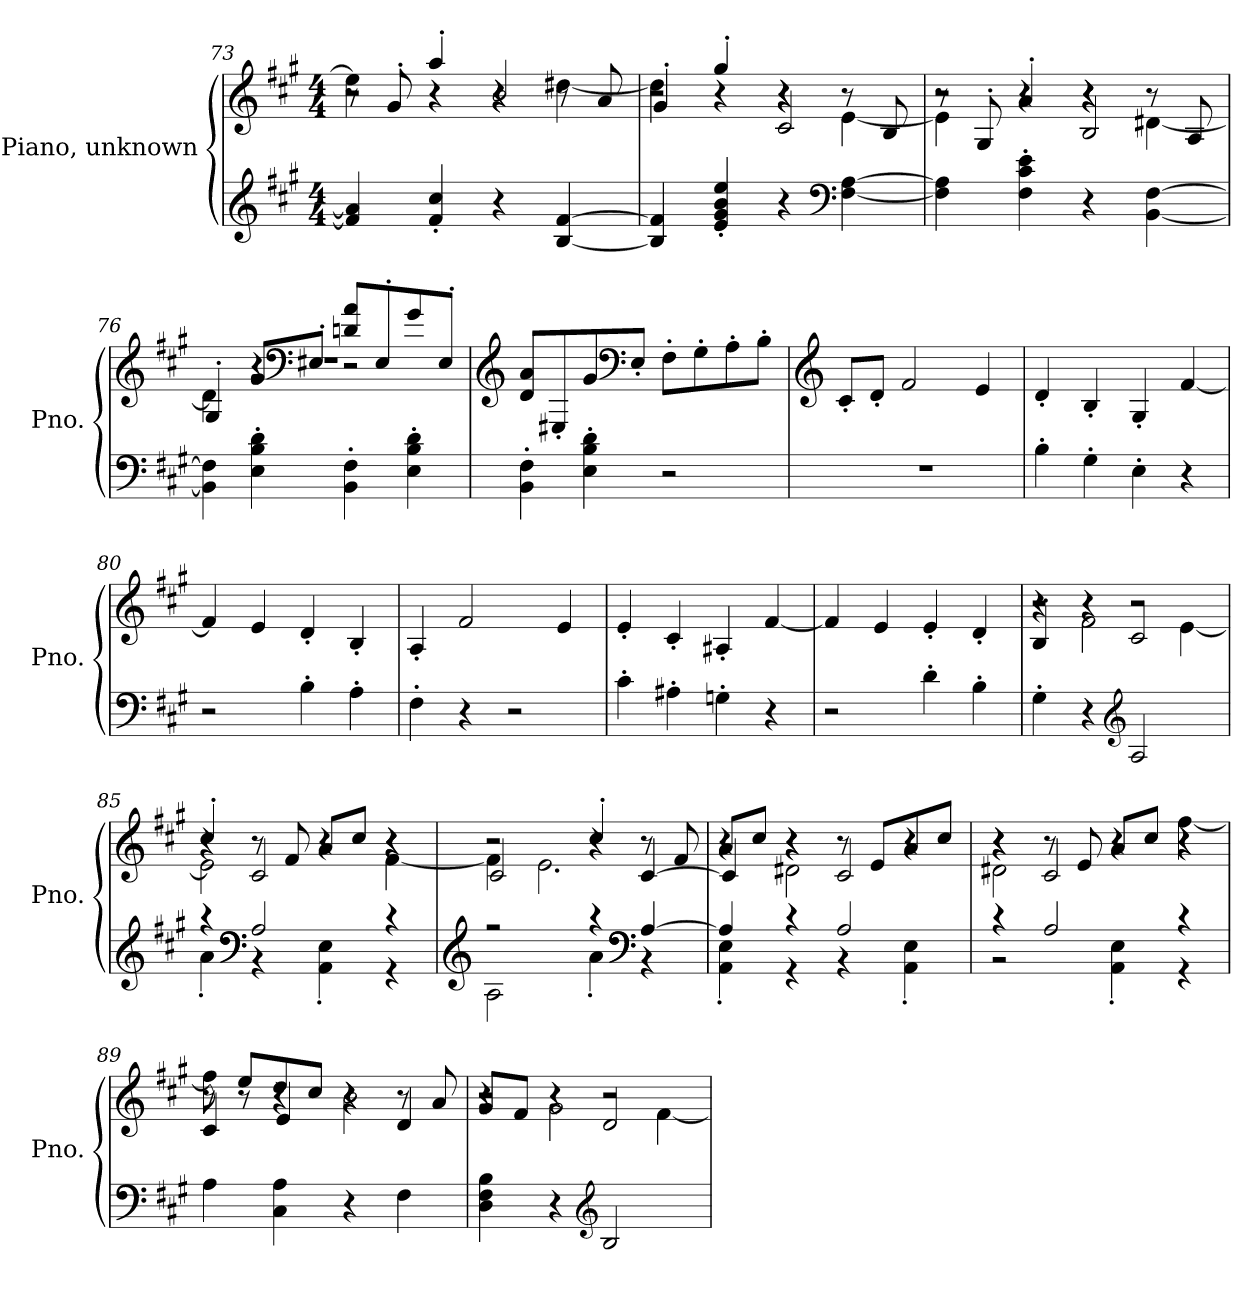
**kern	**kern
*part1	*part1
*staff2	*staff1
*I"Piano, unknown	*
*I'Pno.	*
*clefG2	*clefG2
*k[f#c#g#]	*k[f#c#g#]
*M4/4	*M4/4
=73	=73
*	*^
*	*	*^
4f#/] 4a/]	2r	4ee\]	8r
.	.	.	8g#'/
4f#/' 4cc#/'	.	4r	4aa'/
4r	2b/	4r	4r
[4B/ [4f#/	.	[4dd#X\	8r
.	.	.	8a/
=74	=74	=74	=74
4B/] 4f#/]	2r	4dd#\]	4g#'/
4e/' 4g#/' 4b/' 4ee/'	.	4r	4gg#'/
4r	2c#/	4r	4r
*clefF4	*	*	*
[4F#\ [4A\	.	[4e\	8r
.	.	.	8B/
=75	=75	=75	=75
4F#\] 4A\]	2r	4e\]	8r
.	.	.	8G#'/
4F#\' 4c#\' 4e\'	.	4r	4a'/
4r	2B/	4r	4r
[4BB\ [4F#\	.	[4d#X\	8r
.	.	.	8A/
!!LO:PB:g=z	!!	!!
=76	=76	=76	=76
4BB\] 4F#\]	1r	4d#\]	4G#'/
4E\' 4B\' 4d\'	.	4r	8g#/L
*	*clefF4	*	*
.	.	.	8E#X'/J
4BB\' 4F#\'	.	2r	8dn/ 8a/L
.	.	.	8E#'/
4E\' 4B\' 4d\'	.	.	8g#/
.	.	.	8E#'/J
*	*v	*v	*v
=77	=77
*	*clefG2
4BB\' 4F#\'	8d/ 8a/L
.	8E#X'/
4E\' 4B\' 4d\'	8g#/
*	*clefF4
.	8E#'/J
2r	8F#'\L
.	8G#'\
.	8A'\
.	8B'\J
=78	=78
*	*clefG2
1r	8c#'/L
.	8d'/J
.	2f#/
.	4e/
=79	=79
4B'\	4d'/
4G#'\	4B'/
4E'\	4G#'/
4r	[4f#/
=80	=80
2r	4f#/]
.	4e/
4B'\	4d'/
4A'\	4B'/
!!LO:LB:g=z
=81	=81
4F#'\	4A'/
4r	2f#/
2r	.
.	4e/
=82	=82
4c#'\	4e'/
4A#X'\	4c#'/
4Gn'\	4A#X'/
4r	[4f#/
=83	=83
2r	4f#/]
.	4e/
4d'\	4e'/
4B'\	4d'/
=84	=84
*	*^
*	*	*^
4G#'\	4B'/	4r	2r
4r	4r	2f#\	.
*clefG2	*	*	*
2A/	2r	.	2c#/
.	.	[4e\	.
=85	=85	=85	=85
*^	*	*	*
4r	4a'\	4cc#'/	2e\]	4r
*clefF4	*	*	*	*
2A/	4r	8r	.	2c#/
.	.	8f#/	.	.
.	4AA\' 4E\'	8a/L	4r	.
.	.	8cc#/J	.	.
4r	4r	4r	[4f#\	4r
=86	=86	=86	=86	=86
*clefG2	*	*	*	*
2r	2A\	2r	4f#\]	2c#/
.	.	.	2.e\	.
4r	4a'\	4cc#'/	.	4r
*clefF4	*	*	*	*
[4A/	4r	8r	.	[4c#/
.	.	8f#/	.	.
!!LO:LB:g=z	!!	!!
=87	=87	=87	=87	=87
4A/]	4AA\' 4E\'	8a/L	4r	4c#/]
.	.	8cc#/J	.	.
4r	4r	4r	2d#X\	4r
2A/	4r	8r	.	2c#/
.	.	8e/L	.	.
.	4AA\' 4E\'	8a/	4r	.
.	.	8cc#/J	.	.
=88	=88	=88	=88	=88
4r	2r	4r	2d#X\	4r
2A/	.	8r	.	2c#/
.	.	8e/	.	.
.	4AA\' 4E\'	8a/L	4r	.
.	.	8cc#/J	.	.
4r	4r	4r	[4ff#\	4r
*v	*v	*	*	*
=89	=89	=89	=89
4A\	8r	8ff#\]	4c#/
.	8ee/L	8r	.
4C#\ 4A\	8dd/	4r	4e/
.	8cc#/J	.	.
4r	4r	2b\	4r
4F#\	8r	.	4d/
.	8a/	.	.
=90	=90	=90	=90
4D\ 4F#\ 4B\	8g#/L	4r	2r
.	8f#/J	.	.
4r	4r	2g#\	.
*clefG2	*	*	*
2B/	2r	.	2d/
.	.	[4f#\	.
*	*v	*v	*v
=	=
*-	*-
